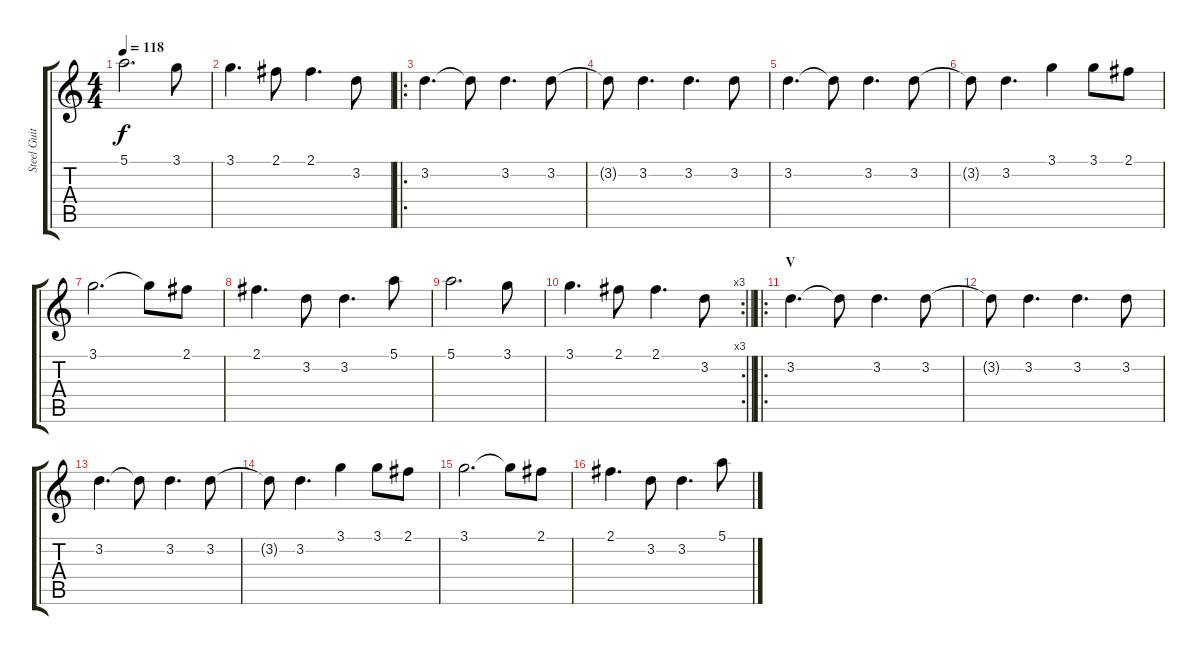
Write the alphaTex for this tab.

\track ("Steel Guitar" "Steel Guit") {instrument acousticguitarsteel}
\staff {score tabs}
\tuning (E4 B3 G3 D3 A2 E2) {hide}
\ts (4 4)
\tempo 118
\clef g2
\ks c
5.1.2{d dy f} 3.1.8 |
3.1.4{d} 2.1.8 2.1.4{d} 3.2.8 |
\ro
3.2.4{d} 3.2{t}.8 3.2.4{d} 3.2.8 |
3.2{t}.8 3.2.4{d} 3.2.4{d} 3.2.8 |
3.2.4{d} 3.2{t}.8 3.2.4{d} 3.2.8 |
3.2{t}.8 3.2.4{d} 3.1.4 3.1.8 2.1.8 |
3.1.2{d} 3.1{t}.8 2.1.8 |
2.1.4{d} 3.2.8 3.2.4{d} 5.1.8 |
5.1.2{d} 3.1.8 |
\rc 3
\barLineRight lightlight
3.1.4{d} 2.1.8 2.1.4{d} 3.2.8 |
\ro
\section ("" "V")
3.2.4{d} 3.2{t}.8 3.2.4{d} 3.2.8 |
3.2{t}.8 3.2.4{d} 3.2.4{d} 3.2.8 |
3.2.4{d} 3.2{t}.8 3.2.4{d} 3.2.8 |
3.2{t}.8 3.2.4{d} 3.1.4 3.1.8 2.1.8 |
3.1.2{d} 3.1{t}.8 2.1.8 |
2.1.4{d} 3.2.8 3.2.4{d} 5.1.8
